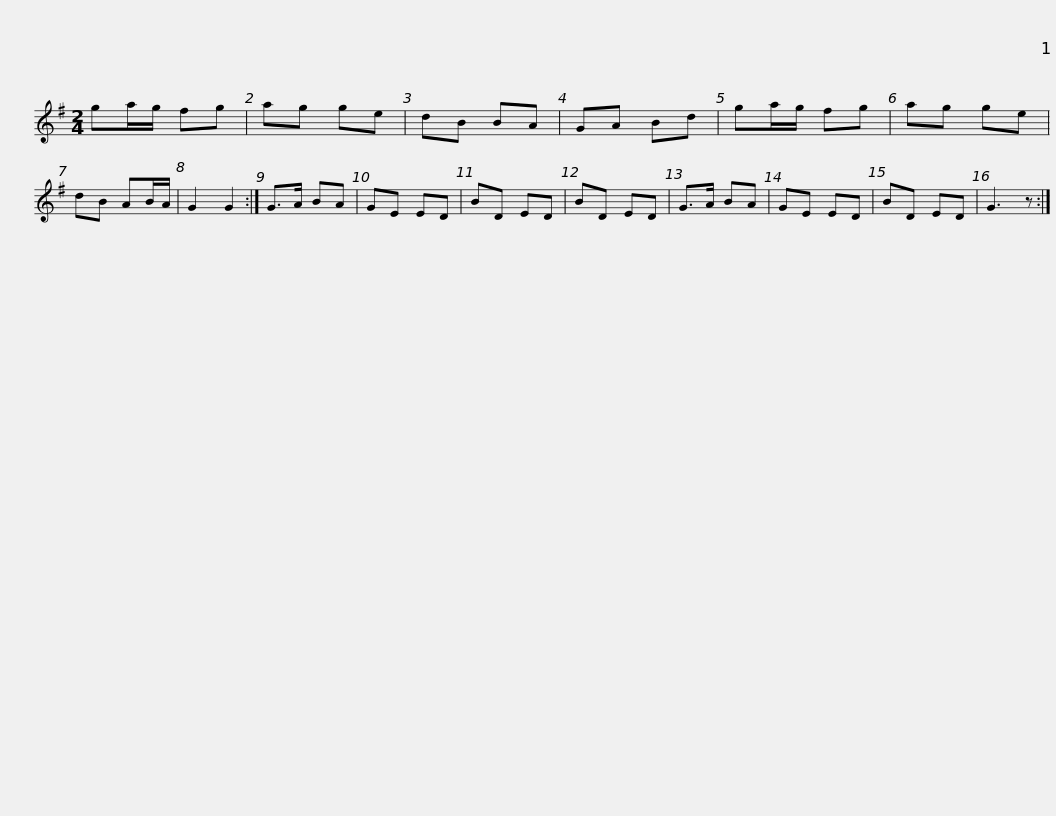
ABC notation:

X:1
L:1/8
M:2/4
I:linebreak $
K:G
V:1 treble
V:1
 ga/g/ fg | ag ge | dB BA | GA Bd | ga/g/ fg | %5
 ag ge | dB AB/A/ | G2 G2 :| G>A BA | GE ED |$ %10
 BD ED | BD ED | G>A BA | GE ED | BD ED | %15
 G3 z :| %16
